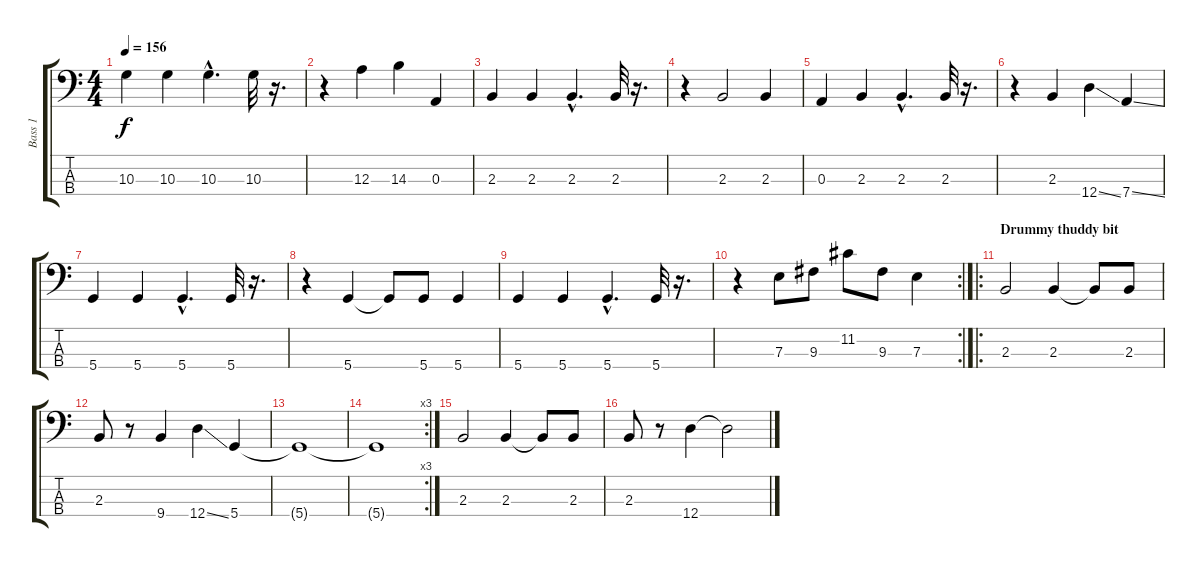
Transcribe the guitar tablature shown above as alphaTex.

\track ("Bass 1" "Bass 1") {instrument electricbassfinger}
\staff {score tabs}
\tuning (G2 D2 A1 D1) {hide}
\ts (4 4)
\tempo 156
\clef f4
\ks c
10.3.4{dy f} 10.3.4 10.3{hac}.4{d} 10.3.32 r.16{d} |
r.4 12.3.4 14.3.4 0.3.4 |
2.3.4 2.3.4 2.3{hac}.4{d} 2.3.32 r.16{d} |
r.4 2.3.2 2.3.4 |
0.3.4 2.3.4 2.3{hac}.4{d} 2.3.32 r.16{d} |
r.4 2.3.4 12.4{ss}.4 7.4{ss}.4 |
5.4.4 5.4.4 5.4{hac}.4{d} 5.4.32 r.16{d} |
r.4 5.4.4 5.4{t}.8 5.4.8 5.4.4 |
5.4.4 5.4.4 5.4{hac}.4{d} 5.4.32 r.16{d} |
\rc 2
r.4 7.3.8 9.3.8 11.2.8 9.3.8 7.3.4 |
\ro
\section ("" "Drummy thuddy bit")
2.3.2 2.3.4 2.3{t}.8 2.3.8 |
2.3.8 r.8 9.4.4 12.4{ss}.4 5.4.4 |
5.4{t}.1 |
\rc 3
5.4{t}.1 |
2.3.2 2.3.4 2.3{t}.8 2.3.8 |
2.3.8 r.8 12.4.4 12.4{t}.2
